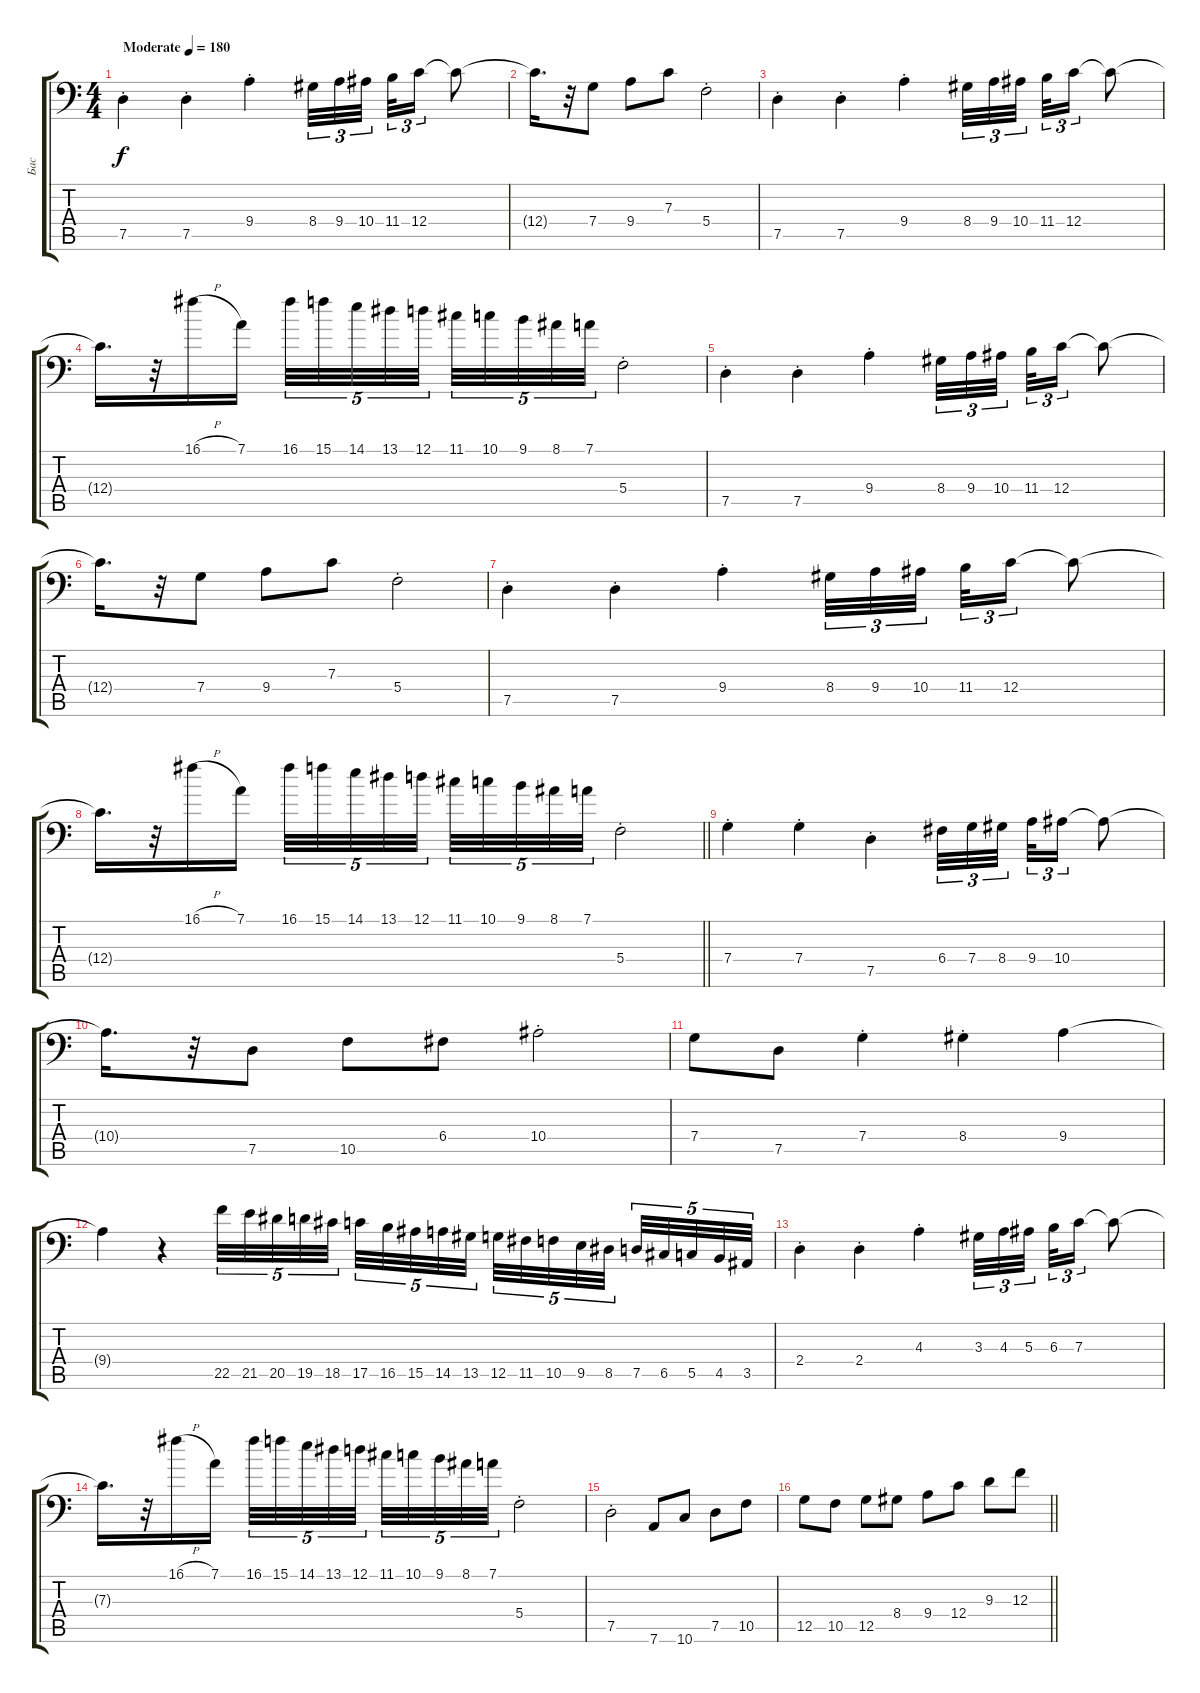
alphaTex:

\track ("Бас" "Бас") {instrument electricbassfinger}
\staff {score tabs}
\tuning (D3 A2 F2 C2 G1 D1) {hide}
\ts (4 4)
\tempo (180 "Moderate")
\clef f4
\ks c
7.5{st}.4{dy f instrument electricbassfinger} 7.5{st}.4 9.4{st}.4 8.4.32{tu (3 2)} 9.4.32{tu (3 2)} 10.4.32{tu (3 2) beam splitsecondary} 11.4.32{tu (3 2)} 12.4.16{tu (3 2)} 12.4{t}.8 |
12.4{t}.16{d} r.32 7.4.8 9.4.8 7.3.8 5.4{st}.2 |
7.5{st}.4 7.5{st}.4 9.4{st}.4 8.4.32{tu (3 2)} 9.4.32{tu (3 2)} 10.4.32{tu (3 2) beam splitsecondary} 11.4.32{tu (3 2)} 12.4.16{tu (3 2)} 12.4{t}.8 |
12.4{t}.16{d} r.32 16.1{h}.16 7.1.16 16.1.32{tu (5 4)} 15.1.32{tu (5 4)} 14.1.32{tu (5 4)} 13.1.32{tu (5 4)} 12.1.32{tu (5 4) beam splitsecondary} 11.1.32{tu (5 4)} 10.1.32{tu (5 4)} 9.1.32{tu (5 4)} 8.1.32{tu (5 4)} 7.1.32{tu (5 4)} 5.4{st}.2 |
7.5{st}.4 7.5{st}.4 9.4{st}.4 8.4.32{tu (3 2)} 9.4.32{tu (3 2)} 10.4.32{tu (3 2) beam splitsecondary} 11.4.32{tu (3 2)} 12.4.16{tu (3 2)} 12.4{t}.8 |
12.4{t}.16{d} r.32 7.4.8 9.4.8 7.3.8 5.4{st}.2 |
7.5{st}.4 7.5{st}.4 9.4{st}.4 8.4.32{tu (3 2)} 9.4.32{tu (3 2)} 10.4.32{tu (3 2) beam splitsecondary} 11.4.32{tu (3 2)} 12.4.16{tu (3 2)} 12.4{t}.8 |
\barLineRight lightlight
12.4{t}.16{d} r.32 16.1{h}.16 7.1.16 16.1.32{tu (5 4)} 15.1.32{tu (5 4)} 14.1.32{tu (5 4)} 13.1.32{tu (5 4)} 12.1.32{tu (5 4) beam splitsecondary} 11.1.32{tu (5 4)} 10.1.32{tu (5 4)} 9.1.32{tu (5 4)} 8.1.32{tu (5 4)} 7.1.32{tu (5 4)} 5.4{st}.2 |
7.4{st}.4 7.4{st}.4 7.5{st}.4 6.4.32{tu (3 2)} 7.4.32{tu (3 2)} 8.4.32{tu (3 2) beam splitsecondary} 9.4.32{tu (3 2)} 10.4.16{tu (3 2)} 10.4{t}.8 |
10.4{t}.16{d} r.32 7.5.8 10.5.8 6.4.8 10.4{st}.2 |
7.4.8 7.5.8 7.4{st}.4 8.4{st}.4 9.4.4 |
9.4{t}.4 r.4 22.5.32{tu (5 4)} 21.5.32{tu (5 4)} 20.5.32{tu (5 4)} 19.5.32{tu (5 4)} 18.5.32{tu (5 4) beam splitsecondary} 17.5.32{tu (5 4)} 16.5.32{tu (5 4)} 15.5.32{tu (5 4)} 14.5.32{tu (5 4)} 13.5.32{tu (5 4)} 12.5.32{tu (5 4)} 11.5.32{tu (5 4)} 10.5.32{tu (5 4)} 9.5.32{tu (5 4)} 8.5.32{tu (5 4) beam splitsecondary} 7.5.32{tu (5 4)} 6.5.32{tu (5 4)} 5.5.32{tu (5 4)} 4.5.32{tu (5 4)} 3.5.32{tu (5 4)} |
2.4{st}.4 2.4{st}.4 4.3{st}.4 3.3.32{tu (3 2)} 4.3.32{tu (3 2)} 5.3.32{tu (3 2) beam splitsecondary} 6.3.32{tu (3 2)} 7.3.16{tu (3 2)} 7.3{t}.8 |
7.3{t}.16{d} r.32 16.1{h}.16 7.1.16 16.1.32{tu (5 4)} 15.1.32{tu (5 4)} 14.1.32{tu (5 4)} 13.1.32{tu (5 4)} 12.1.32{tu (5 4) beam splitsecondary} 11.1.32{tu (5 4)} 10.1.32{tu (5 4)} 9.1.32{tu (5 4)} 8.1.32{tu (5 4)} 7.1.32{tu (5 4)} 5.4{st}.2 |
7.5{st}.2 7.6.8 10.6.8 7.5.8 10.5.8 |
\barLineRight lightlight
12.5.8 10.5.8 12.5.8 8.4.8 9.4.8 12.4.8 9.3.8 12.3.8
